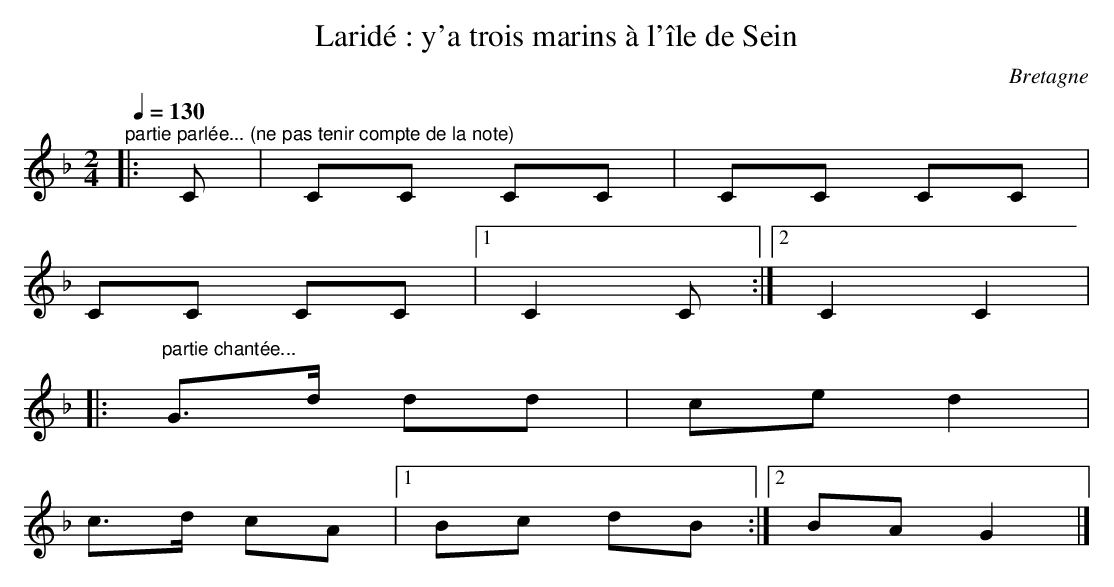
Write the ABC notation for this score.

X:1
T:Laridé : y'a trois marins à l'île de Sein
O:Bretagne
L:1/8
Q:1/4=130
M:2/4
K:F
"^partie parlée... (ne pas tenir compte de la note)"
|: C | CC CC | CC CC |
CC CC |1 C2 C :|2 C2 C2 |
|: "^partie chantée..."G>d dd | ce d2 |
c>d cA |1 Bc dB :|2 BA G2 |]
